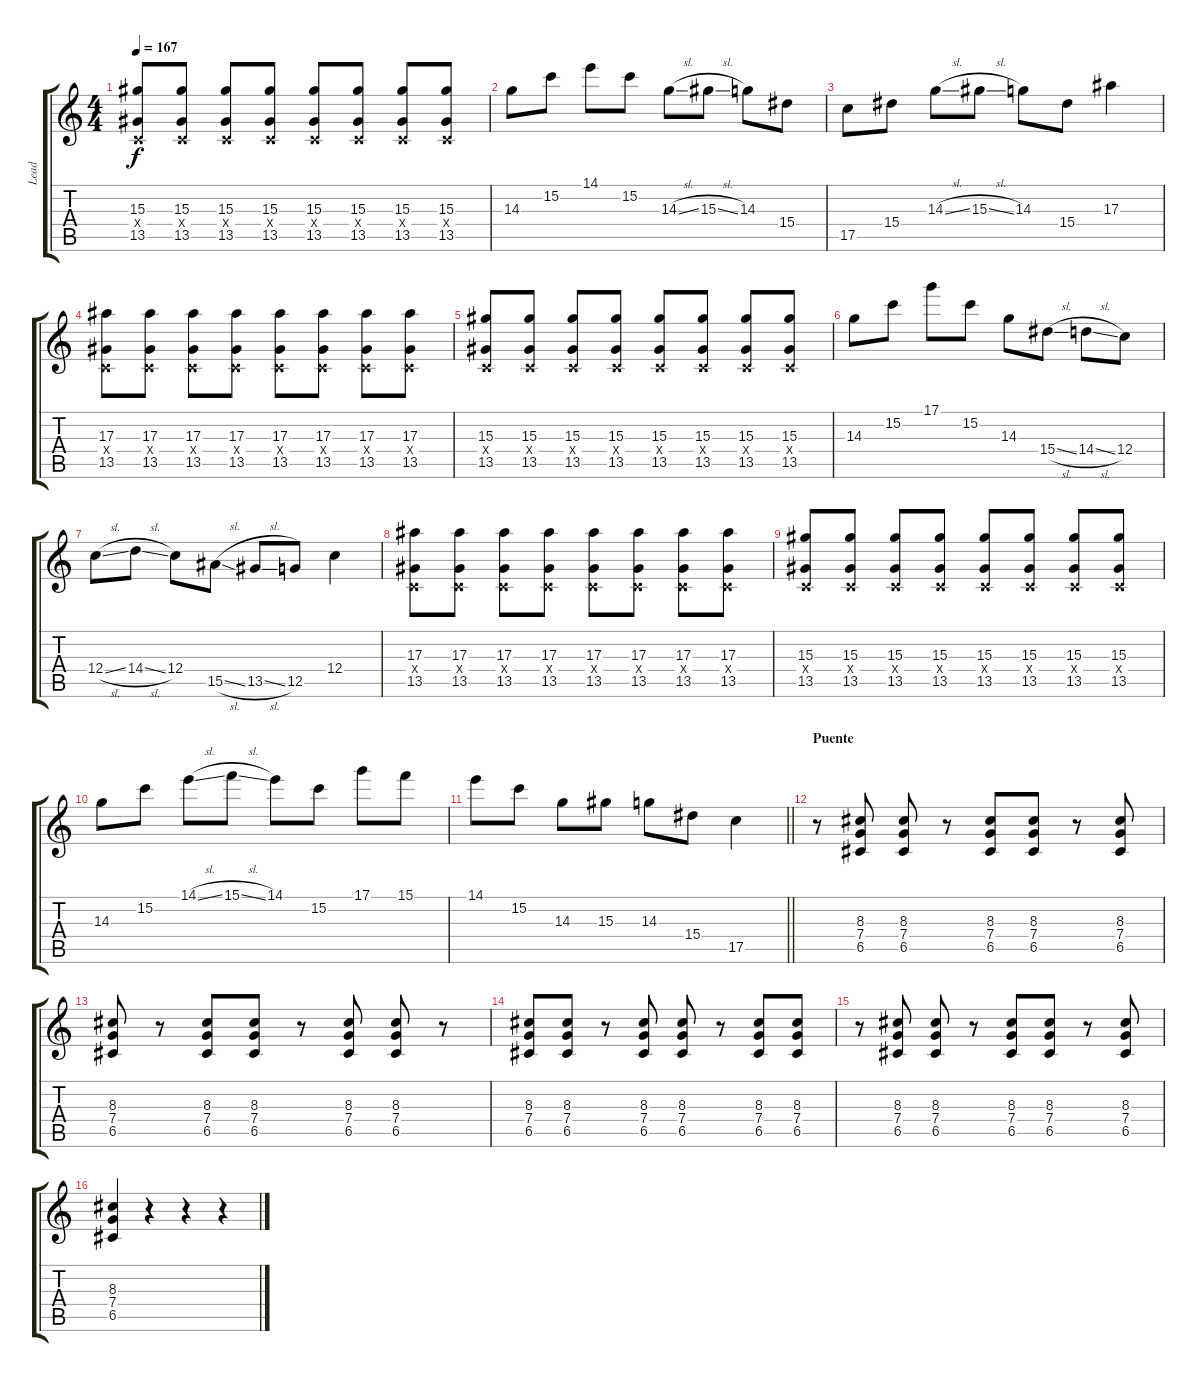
\track ("Lead" "Lead") {instrument distortionguitar}
\staff {score tabs}
\tuning (D4 A3 F3 C3 G2 C2) {hide}
\ts (4 4)
\tempo 167
\clef g2
\ks c
(15.3 0.4{x} 13.5).8{dy f} (15.3 0.4{x} 13.5).8 (15.3 0.4{x} 13.5).8 (15.3 0.4{x} 13.5).8 (15.3 0.4{x} 13.5).8 (15.3 0.4{x} 13.5).8 (15.3 0.4{x} 13.5).8 (15.3 0.4{x} 13.5).8 |
14.3.8 15.2.8 14.1.8 15.2.8 14.3{sl}.8 15.3{sl}.8 14.3.8 15.4.8 |
17.5.8 15.4.8 14.3{sl}.8 15.3{sl}.8 14.3.8 15.4.8 17.3.4 |
(17.3 0.4{x} 13.5).8 (17.3 0.4{x} 13.5).8 (17.3 0.4{x} 13.5).8 (17.3 0.4{x} 13.5).8 (17.3 0.4{x} 13.5).8 (17.3 0.4{x} 13.5).8 (17.3 0.4{x} 13.5).8 (17.3 0.4{x} 13.5).8 |
(15.3 0.4{x} 13.5).8 (15.3 0.4{x} 13.5).8 (15.3 0.4{x} 13.5).8 (15.3 0.4{x} 13.5).8 (15.3 0.4{x} 13.5).8 (15.3 0.4{x} 13.5).8 (15.3 0.4{x} 13.5).8 (15.3 0.4{x} 13.5).8 |
14.3.8 15.2.8 17.1.8 15.2.8 14.3.8 15.4{sl}.8 14.4{sl}.8 12.4.8 |
12.4{sl}.8 14.4{sl}.8 12.4.8 15.5{sl}.8 13.5{sl}.8 12.5.8 12.4.4 |
(17.3 0.4{x} 13.5).8 (17.3 0.4{x} 13.5).8 (17.3 0.4{x} 13.5).8 (17.3 0.4{x} 13.5).8 (17.3 0.4{x} 13.5).8 (17.3 0.4{x} 13.5).8 (17.3 0.4{x} 13.5).8 (17.3 0.4{x} 13.5).8 |
(15.3 0.4{x} 13.5).8 (15.3 0.4{x} 13.5).8 (15.3 0.4{x} 13.5).8 (15.3 0.4{x} 13.5).8 (15.3 0.4{x} 13.5).8 (15.3 0.4{x} 13.5).8 (15.3 0.4{x} 13.5).8 (15.3 0.4{x} 13.5).8 |
14.3.8 15.2.8 14.1{sl}.8 15.1{sl}.8 14.1.8 15.2.8 17.1.8 15.1.8 |
\barLineRight lightlight
14.1.8 15.2.8 14.3.8 15.3.8 14.3.8 15.4.8 17.5.4 |
\section ("" "Puente ")
r.8 (8.3 7.4 6.5).8 (8.3 7.4 6.5).8 r.8 (8.3 7.4 6.5).8 (8.3 7.4 6.5).8 r.8 (8.3 7.4 6.5).8 |
(8.3 7.4 6.5).8 r.8 (8.3 7.4 6.5).8 (8.3 7.4 6.5).8 r.8 (8.3 7.4 6.5).8 (8.3 7.4 6.5).8 r.8 |
(8.3 7.4 6.5).8 (8.3 7.4 6.5).8 r.8 (8.3 7.4 6.5).8 (8.3 7.4 6.5).8 r.8 (8.3 7.4 6.5).8 (8.3 7.4 6.5).8 |
r.8 (8.3 7.4 6.5).8 (8.3 7.4 6.5).8 r.8 (8.3 7.4 6.5).8 (8.3 7.4 6.5).8 r.8 (8.3 7.4 6.5).8 |
(8.3 7.4 6.5).4 r.4 r.4 r.4
